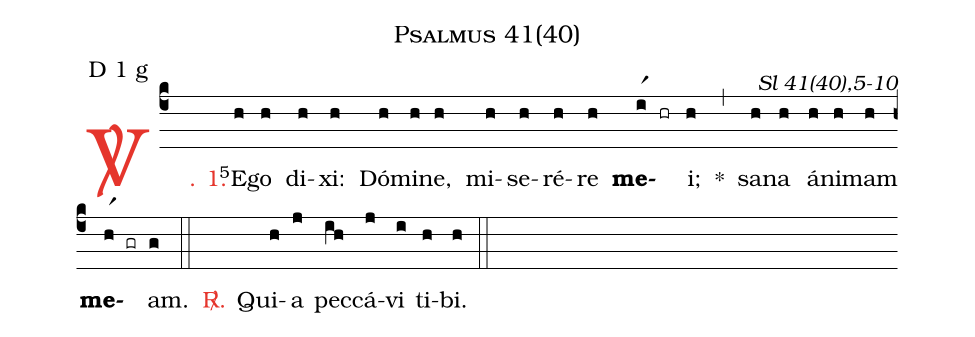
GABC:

name: Psalmus 41(40);
mode: D 1 g;
commentary: Sl 41(40),5-10;
%%
(c4)

<c><sp>V/</sp>. 1.</c>() <v>\VSup{5}</v>E(h)go(h) di(h)xi:(h) Dó(h)mi(h)ne,(h) mi(h)se(h)ré(h)re(h) <b>me</b>(ir1 hr)i;(h) *(,) sa(h)na(h) á(h)ni(h)mam(h) <b>me</b>(hr1 gr)am.(g)

(::)

<nlba><c><sp>R/</sp>.</c>() Qui</nlba>(h)a(j) pec(ih)cá(j)vi(i) ti(h)bi.(h)

(::)
